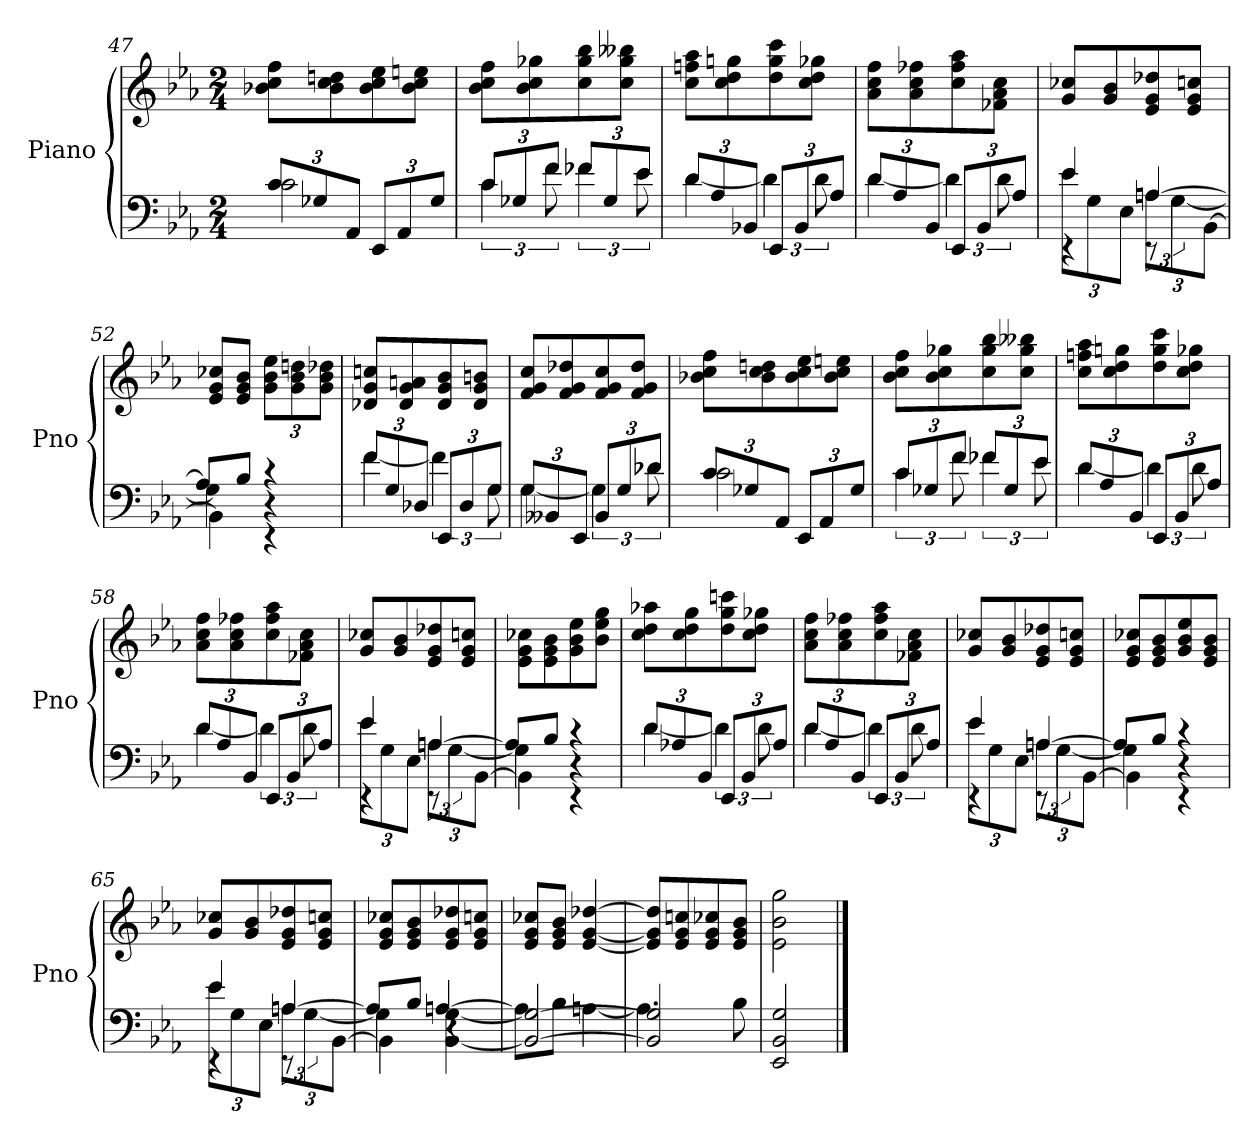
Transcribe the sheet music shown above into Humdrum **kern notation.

**kern	**kern
*part1	*part1
*staff2	*staff1
*I"Piano	*
*I'Pno	*
*clefF4	*clefG2
*k[b-e-a-]	*k[b-e-a-]
*E-:	*E-:
*M2/4	*M2/4
=47	=47
*^	*
12cL	2c	8b-X 8cc 8ffL
12G-X	.	.
.	.	8b- 8cc 8ddn
12AA-J	.	.
12EE-L	.	8b- 8cc 8ee-
12AA-	.	.
.	.	8b- 8cc 8eenJ
12G-J	.	.
=48	=48	=48
12cL	6c	8b- 8cc 8ffL
12G-X	.	.
.	.	8b- 8cc 8gg-X
12fJ	12f	.
12f-XL	6f-X	8cc 8gg- 8bb-
12G-	.	.
.	.	8cc 8gg- 8bb--XJ
12e-J	12e-	.
=49	=49	=49
12dL	[4d	8cc 8ffn 8aa-L
12A-	.	.
.	.	8cc 8dd 8ggn
12BB-XJ	.	.
12EE-L	6d]	8dd 8gg 8ccc
12BB-	.	.
.	.	8cc 8dd 8gg-XJ
12A-J	12d	.
=50	=50	=50
12dL	[4d	8a- 8cc 8ffL
12A-	.	.
.	.	8a- 8cc 8ff-X
12BB-J	.	.
12EE-L	6d]	8cc 8ff- 8aa-
12BB-	.	.
.	.	8f-X 8a- 8ccJ
12A-J	12d	.
=51	=51	=51
*	*^	*
12e-\L	4rEE	4e-	8g 8cc-XL
12G\	.	.	.
.	.	.	8g 8b-
12E-\J	.	.	.
12An\L	12rEE	[4An	8e- 8g 8dd-X
12G\	[6G	.	.
.	.	.	8e- 8g 8ccnJ
[12BB-\J	.	.	.
=52	=52	=52	=52
4BB-\]	4G]	8AL]	8e- 8g 8cc-XL
.	.	8B-J	8e- 8g 8b-J
4r	4rEE	4rc	12g 12b- 12ee-L
.	.	.	12g 12b- 12ddn
.	.	.	12g 12b- 12dd-XJ
*	*v	*v	*
=53	=53	=53
12fL	[4f	8d-X 8g 8ccnL
12G	.	.
.	.	8d- 8g 8an
12D-XJ	.	.
12EE-L	6f]	8d- 8g 8b-
12D-	.	.
.	.	8d- 8g 8bnJ
12GJ	12G	.
=54	=54	=54
12GL	[4G	8f 8g 8ccL
12BB--X	.	.
.	.	8f 8g 8dd-X
12EE-J	.	.
12BB--L	6G]	8f 8g 8cc
12G	.	.
.	.	8f 8g 8dd-J
12d-XJ	12d-X	.
=55	=55	=55
12cL	2c	8b-X 8cc 8ffL
12G-X	.	.
.	.	8b- 8cc 8ddn
12AA-J	.	.
12EE-L	.	8b- 8cc 8ee-
12AA-	.	.
.	.	8b- 8cc 8eenJ
12G-J	.	.
=56	=56	=56
12cL	6c	8b- 8cc 8ffL
12G-X	.	.
.	.	8b- 8cc 8gg-X
12fJ	12f	.
12f-XL	6f-X	8cc 8gg- 8bb-
12G-	.	.
.	.	8cc 8gg- 8bb--XJ
12e-J	12e-	.
=57	=57	=57
12dL	[4d	8cc 8ffn 8aa-L
12A-	.	.
.	.	8cc 8dd 8ggn
12BB-J	.	.
12EE-L	6d]	8dd 8gg 8ccc
12BB-	.	.
.	.	8cc 8dd 8gg-XJ
12A-J	12d	.
=58	=58	=58
12dL	[4d	8a- 8cc 8ffL
12A-	.	.
.	.	8a- 8cc 8ff-X
12BB-J	.	.
12EE-L	6d]	8cc 8ff- 8aa-
12BB-	.	.
.	.	8f-X 8a- 8ccJ
12A-J	12d	.
=59	=59	=59
*	*^	*
12e-\L	4rEE	4e-	8g 8cc-XL
12G\	.	.	.
.	.	.	8g 8b-
12E-\J	.	.	.
12An\L	12rEE	[4An	8e- 8g 8dd-X
12G\	[6G	.	.
.	.	.	8e- 8g 8ccnJ
[12BB-\J	.	.	.
=60	=60	=60	=60
4BB-\]	4G]	8AL]	8e- 8g 8cc-XL
.	.	8B-J	8e- 8g 8b-
4r	4rEE	4rc	8g 8b- 8ee-
.	.	.	8b- 8ee- 8ggJ
*	*v	*v	*
=61	=61	=61
12dL	[4d	8cc 8dd 8aa-XL
12A-X	.	.
.	.	8cc 8dd 8gg
12BB-J	.	.
12EE-L	6d]	8dd 8gg 8cccn
12BB-	.	.
.	.	8cc 8dd 8gg-XJ
12A-J	12d	.
=62	=62	=62
12dL	[4d	8a- 8cc 8ffL
12A-	.	.
.	.	8a- 8cc 8ff-X
12BB-J	.	.
12EE-L	6d]	8cc 8ff- 8aa-
12BB-	.	.
.	.	8f-X 8a- 8ccJ
12A-J	12d	.
=63	=63	=63
*	*^	*
12e-\L	4rEE	4e-	8g 8cc-XL
12G\	.	.	.
.	.	.	8g 8b-
12E-\J	.	.	.
12An\L	12rEE	[4An	8e- 8g 8dd-X
12G\	[6G	.	.
.	.	.	8e- 8g 8ccnJ
[12BB-\J	.	.	.
=64	=64	=64	=64
4BB-\]	4G]	8AL]	8e- 8g 8cc-XL
.	.	8B-J	8e- 8g 8b-
4r	4rEE	4rc	8g 8b- 8ee-
.	.	.	8e- 8g 8b-J
=65	=65	=65	=65
12e-\L	4rEE	4e-	8g 8cc-XL
12G\	.	.	.
.	.	.	8g 8b-
12E-\J	.	.	.
12An\L	12rEE	[4An	8e- 8g 8dd-X
12G\	[6G	.	.
.	.	.	8e- 8g 8ccnJ
[12BB-\J	.	.	.
=66	=66	=66	=66
4BB-\]	4G]	8AL]	8e- 8g 8cc-XL
.	.	8B-J	8e- 8g 8b-
4r	[4BB- [4G	[4An	8e- 8g 8dd-X
.	.	.	8e- 8g 8ccnJ
*	*v	*v	*
=67	=67	=67
2BB-_ 2G_	8AL]	8e- 8g 8cc-XL
.	8B-J	8e- 8g 8b-J
.	[4An	[4e- [4g [4dd-X
=68	=68	=68
2BB-] 2G]	4.A]	8e-] 8g] 8dd-]L
.	.	8e- 8g 8ccn
.	.	8e- 8g 8cc-X
.	8B-	8e- 8g 8b-J
*v	*v	*
=69	=69
2EE- 2BB- 2G	2e- 2b- 2gg
==	==
*-	*-
